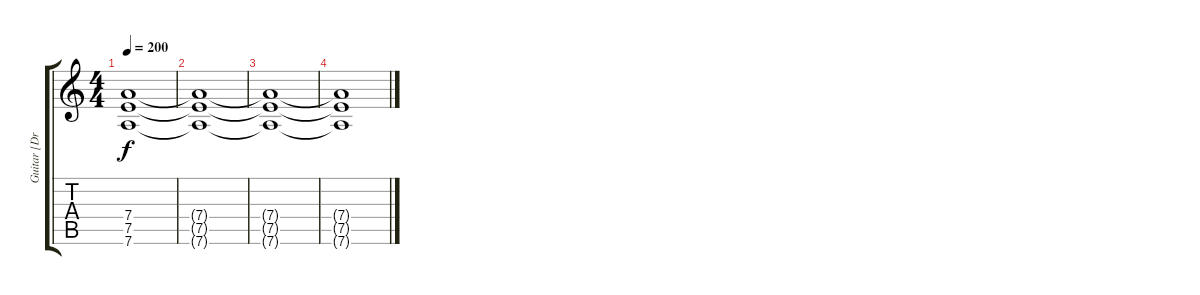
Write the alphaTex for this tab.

\track ("Guitar [Drop D]" "Guitar [Dr") {instrument distortionguitar}
\staff {score tabs}
\tuning (E4 B3 G3 D3 A2 D2) {hide}
\ts (4 4)
\tempo 200
\clef g2
\ks c
(7.4{t} 7.5{t} 7.6{t}).1{dy f volume 0} |
(7.4{t} 7.5{t} 7.6{t}).1 |
(7.4{t} 7.5{t} 7.6{t}).1 |
(7.4{t} 7.5{t} 7.6{t}).1
